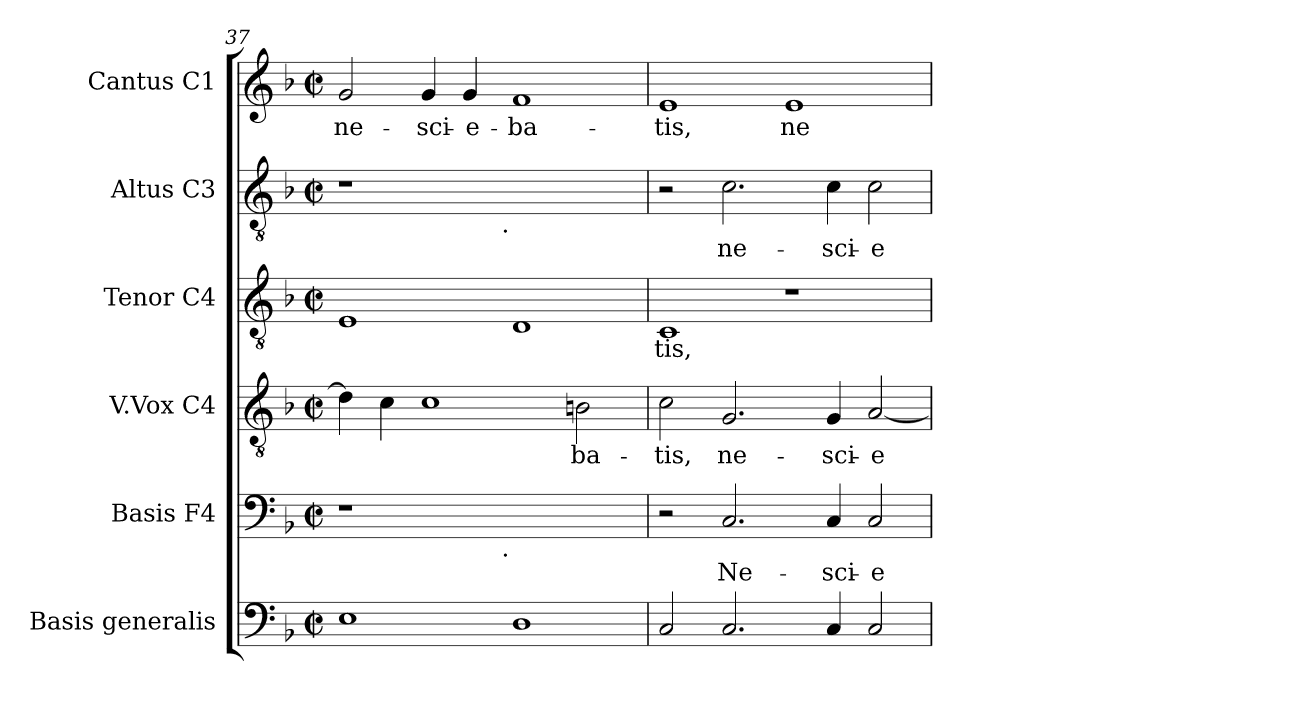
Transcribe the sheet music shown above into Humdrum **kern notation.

**kern	**kern	**text	**kern	**text	**kern	**text	**kern	**text	**kern	**text
*part6	*part5	*part5	*part4	*part4	*part3	*part3	*part2	*part2	*part1	*part1
*staff6	*staff5	*staff5	*staff4	*staff4	*staff3	*staff3	*staff2	*staff2	*staff1	*staff1
*I"Basis  generalis	*I"Basis  F4	*	*I"V.Vox  C4	*	*I"Tenor  C4	*	*I"Altus  C3	*	*I"Cantus  C1	*
*	*I'B	*	*	*	*I'T	*	*I'A	*	*I'C	*
*clefF4	*clefF4	*	*clefGv2	*	*clefGv2	*	*clefGv2	*	*clefG2	*
*k[b-]	*k[b-]	*	*k[b-]	*	*k[b-]	*	*k[b-]	*	*k[b-]	*
*F:	*F:	*	*F:	*	*F:	*	*F:	*	*F:	*
*M2/2	*M2/2	*	*M2/2	*	*M2/2	*	*M2/2	*	*M2/2	*
*met(c|)	*met(c|)	*	*met(c|)	*	*met(c|)	*	*met(c|)	*	*met(c|)	*
=37	=37	=37	=37	=37	=37	=37	=37	=37	=37	=37
!	!	!	!	!LO:LY:b:cj	!	!LO:LY:b:cj	!	!	!	!LO:LY:b:cj
*	*^	*	*	*	*	*	*^	*	*	*
1E	1r	2ryy	.	4d\]	--	1E	--	1r	2ryy	.	2g/	ne-
!	!	!	!	!	!LO:LY:b:cj	!	!	!	!	!	!	!
.	.	.	.	4c\	--	.	.	.	.	.	.	.
!	!	!	!	!	!LO:LY:b:cj	!	!	!	!	!	!	!LO:LY:b:cj
.	.	4...ryy	.	1c	--	.	.	.	4...ryy	.	4g/	-sci-
!	!	!	!	!	!	!	!	!	!	!	!	!LO:LY:b:cj
.	.	.	.	.	.	.	.	.	.	.	4g/	-e-
!	!	!	!	!	!	!	!	!	!LO:TX:b:t=.	!	!	!
!	!	!LO:TX:b:t=.	!	!	!	!	!	!	!	!	!	!
.	.	1ryy	.	.	.	.	.	.	1ryy	.	.	.
!	!	!	!	!	!	!	!LO:LY:b:cj	!	!	!	!	!LO:LY:b:cj
1D	1ryy	.	.	.	.	1D	--	1ryy	.	.	1f	-ba-
!	!	!	!	!	!LO:LY:b:cj	!	!	!	!	!	!	!
.	.	.	.	2Bn\	-ba-	.	.	.	.	.	.	.
.	.	32ryy	.	.	.	.	.	.	32ryy	.	.	.
!!LO:PB:g=z
=38	=38	=38	=38	=38	=38	=38	=38	=38	=38	=38	=38	=38
!	!	!	!	!	!LO:LY:b:cj	!	!LO:LY:b:cj	!	!	!	!	!LO:LY:b:cj
*	*v	*v	*	*	*	*	*	*v	*v	*	*	*
2C/	2r	.	2c\	-tis,	1C	-tis,	2r	.	1e	-tis,
!	!	!LO:LY:b:cj	!	!LO:LY:b:cj	!	!	!	!LO:LY:b:cj	!	!
2.C/	2.C/	Ne-	2.G/	ne-	.	.	2.c\	ne-	.	.
!	!	!	!	!	!	!	!	!	!	!LO:LY:b:cj
.	.	.	.	.	1r	.	.	.	1e	ne-
!	!	!LO:LY:b:cj	!	!LO:LY:b:cj	!	!	!	!LO:LY:b:cj	!	!
4C/	4C/	-sci-	4G/	-sci-	.	.	4c\	-sci-	.	.
!	!	!LO:LY:b:cj	!	!LO:LY:b:cj	!	!	!	!LO:LY:b:cj	!	!
2C/	2C/	-e-	[<2A/	-e	.	.	2c\	-e-	.	.
=	=	=	=	=	=	=	=	=	=	=
*-	*-	*-	*-	*-	*-	*-	*-	*-	*-	*-
